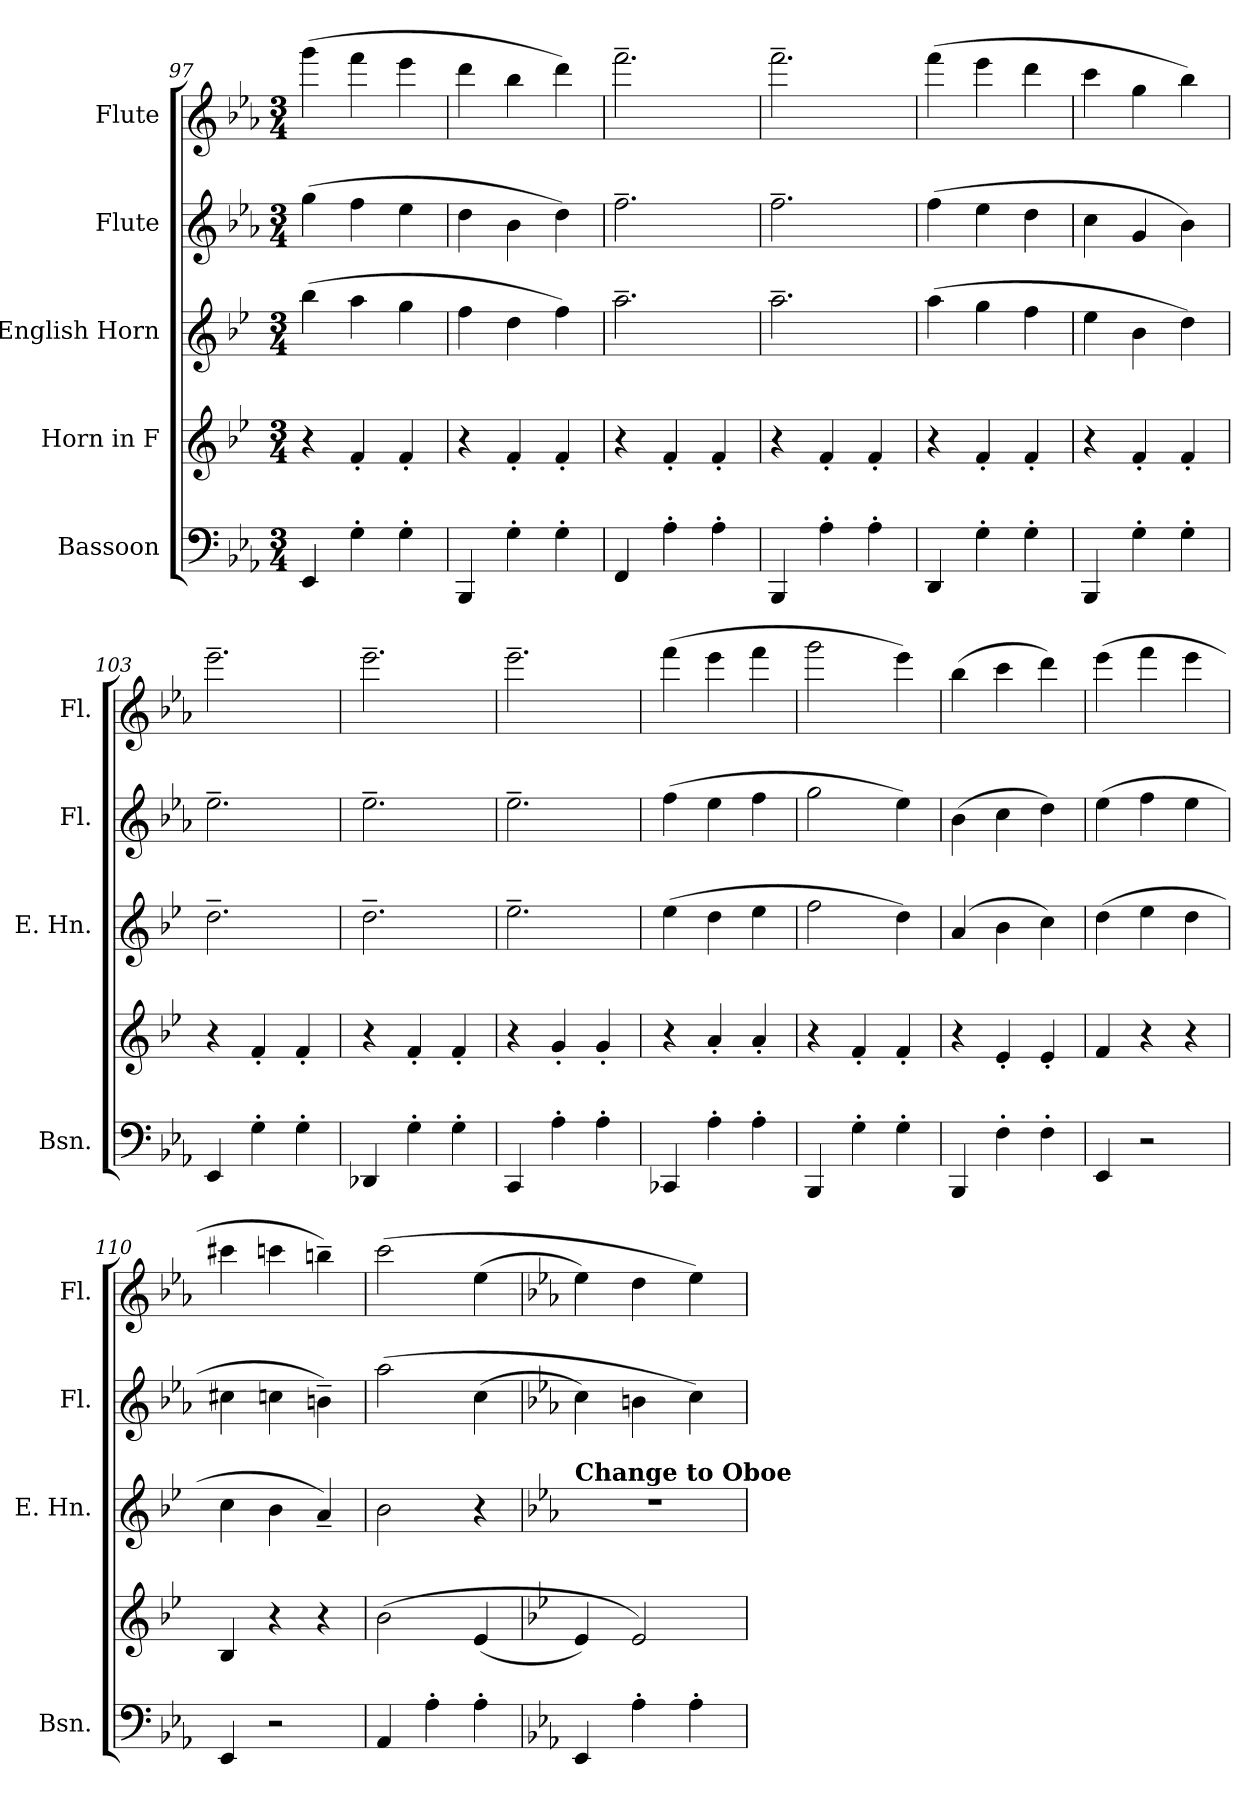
**kern	**kern	**kern	**kern	**kern
*part5	*part4	*part3	*part2	*part1
*staff5	*staff4	*staff3	*staff2	*staff1
*I"Bassoon	*I"Horn in F	*I"English Horn	*I"Flute	*I"Flute
*I'Bsn.	*	*I'E. Hn.	*I'Fl.	*I'Fl.
!!LO:PB:g=z
*clefF4	*clefG2	*clefG2	*clefG2	*clefG2
*	*ITrd4c7	*ITrd4c7	*	*
*k[b-e-a-]	*k[b-e-a-]	*k[b-e-a-]	*k[b-e-a-]	*k[b-e-a-]
*M3/4	*M3/4	*M3/4	*M3/4	*M3/4
=97	=97	=97	=97	=97
4EE-/	4r	(4ee-\	(4gg\	(4ggg\
4G'\	4B-'/	4dd\	4ff\	4fff\
4G'\	4B-'/	4cc\	4ee-\	4eee-\
=98	=98	=98	=98	=98
4BBB-/	4r	4b-\	4dd\	4ddd\
4G'\	4B-'/	4g\	4b-\	4bb-\
4G'\	4B-'/	4b-\)	4dd\)	4ddd\)
=99	=99	=99	=99	=99
4FF/	4r	2.dd~\	2.ff~\	2.fff~\
4A-'\	4B-'/	.	.	.
4A-'\	4B-'/	.	.	.
=100	=100	=100	=100	=100
4BBB-/	4r	2.dd~\	2.ff~\	2.fff~\
4A-'\	4B-'/	.	.	.
4A-'\	4B-'/	.	.	.
=101	=101	=101	=101	=101
4DD/	4r	(4dd\	(4ff\	(4fff\
4G'\	4B-'/	4cc\	4ee-\	4eee-\
4G'\	4B-'/	4b-\	4dd\	4ddd\
=102	=102	=102	=102	=102
4BBB-/	4r	4a-\	4cc\	4ccc\
4G'\	4B-'/	4e-\	4g/	4gg\
4G'\	4B-'/	4g\)	4b-\)	4bb-\)
=103	=103	=103	=103	=103
4EE-/	4r	2.g~\	2.ee-~\	2.eee-~\
4G'\	4B-'/	.	.	.
4G'\	4B-'/	.	.	.
=104	=104	=104	=104	=104
4DD-X/	4r	2.g~\	2.ee-~\	2.eee-~\
4G'\	4B-'/	.	.	.
4G'\	4B-'/	.	.	.
=105	=105	=105	=105	=105
4CC/	4r	2.a-~\	2.ee-~\	2.eee-~\
4A-'\	4c'/	.	.	.
4A-'\	4c'/	.	.	.
!!LO:LB:g=z
=106	=106	=106	=106	=106
4CC-X/	4r	(4a-\	(4ff\	(4fff\
4A-'\	4d'/	4g\	4ee-\	4eee-\
4A-'\	4d'/	4a-\	4ff\	4fff\
=107	=107	=107	=107	=107
4BBB-/	4r	2b-\	2gg\	2ggg\
4G'\	4B-'/	.	.	.
4G'\	4B-'/	4g\)	4ee-\)	4eee-\)
=108	=108	=108	=108	=108
4BBB-/	4r	(4d/	(4b-\	(4bb-\
4F'\	4A-'/	4e-\	4cc\	4ccc\
4F'\	4A-'/	4f\)	4dd\)	4ddd\)
=109	=109	=109	=109	=109
4EE-/	4B-/	(4g\	(4ee-\	(4eee-\
2r	4r	4a-\	4ff\	4fff\
.	4r	4g\	4ee-\	4eee-\
=110	=110	=110	=110	=110
4EE-/	4E-/	4f\	4cc#X\	4ccc#X\
2r	4r	4e-\	4ccn\	4cccn\
.	4r	4d~/)	4bn~\)	4bbn~\)
=111	=111	=111	=111	=111
4AA-/	(2e-\	2e-\	(2aa-\	(2ccc\
4A-'\	.	.	.	.
4A-'\	(4A-/	4r	(4cc\	(4ee-\
=112	=112	=112	=112	=112
*	*	*k[b-e-a-d-]	*	*
!	!	!LO:TX:a:B:t=Change to Oboe	!	!
4EE-/	4A-/)	2.r	4cc\)	4ee-\)
4A-'\	2A-/)	.	4bn\	4dd\
4A-'\	.	.	4cc\)	4ee-\)
=	=	=	=	=
*-	*-	*-	*-	*-
